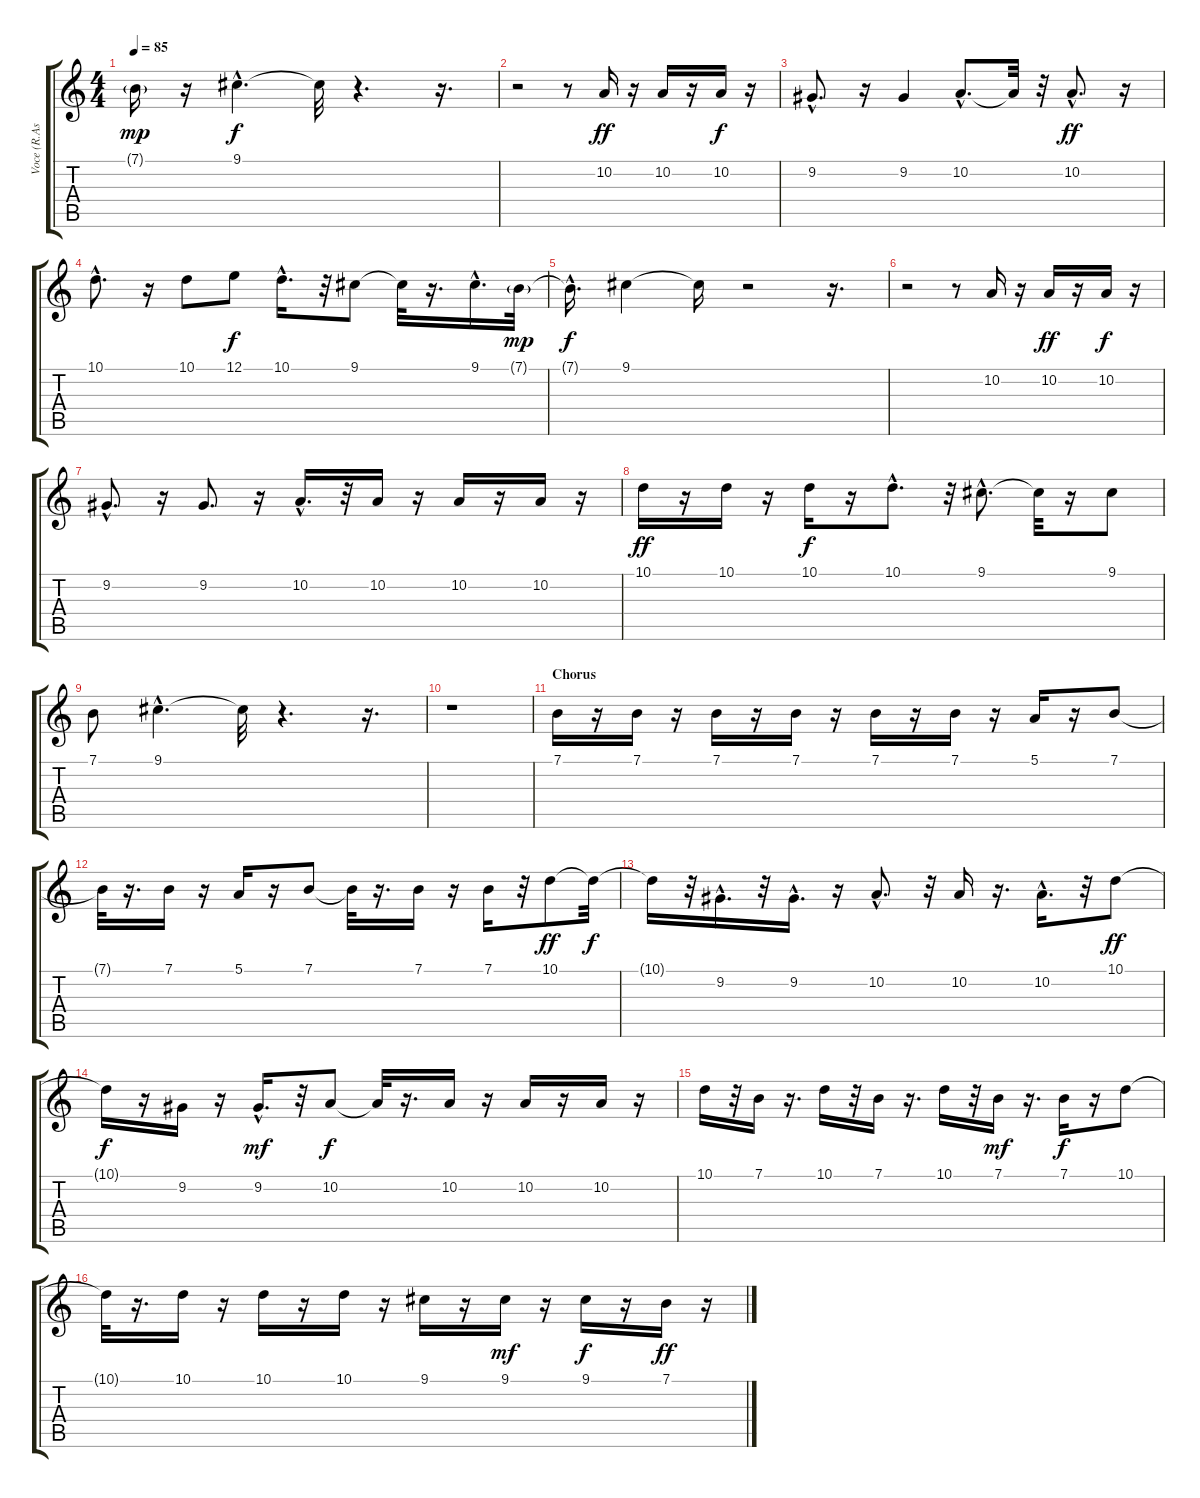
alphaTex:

\track ("Voce (R.Ashcroft)" "Voce (R.As") {instrument flute}
\staff {score tabs}
\tuning (E4 B3 G3 D3 A2 E2) {hide}
\ts (4 4)
\tempo 85
\clef g2
\ks c
7.1{g}.16{dy mp} r.16 9.1{hac}.4{d dy f} 9.1{t}.32 r.4{d} r.16{d} |
r.2 r.8 10.2.16{dy ff} r.16 10.2.16 r.16 10.2.16{dy f} r.16 |
9.2{hac}.8{d} r.16 9.2.4 10.2{hac}.8{d} 10.2{t}.32 r.32 10.2{hac}.8{d dy ff} r.16 |
10.1{hac}.8{d} r.16 10.1.8 12.1.8{dy f} 10.1{hac}.16{d} r.32 9.1.8 9.1{t}.32 r.16{d} 9.1{hac}.16{d} 7.1{g}.32{dy mp} |
7.1{hac t}.16{d dy f} 9.1.4 9.1{t}.16 r.2 r.16{d} |
r.2 r.8 10.2.16 r.16 10.2.16{dy ff} r.16 10.2.16{dy f} r.16 |
9.2{hac}.8{d} r.16 9.2.8{d} r.16 10.2{hac}.16{d} r.32 10.2.16 r.16 10.2.16 r.16 10.2.16 r.16 |
10.1.16{dy ff} r.16 10.1.16 r.16 10.1.16{dy f} r.16 10.1{hac}.8{d} r.32 9.1{hac}.8{d} 9.1{t}.32 r.16 9.1.8 |
7.1.8 9.1{hac}.4{d} 9.1{t}.32 r.4{d} r.16{d} |
r.1 |
\section ("" "Chorus")
7.1.16 r.16 7.1.16 r.16 7.1.16 r.16 7.1.16 r.16 7.1.16 r.16 7.1.16 r.16 5.1.16 r.16 7.1.8 |
7.1{t}.32 r.16{d} 7.1.16 r.16 5.1.16 r.16 7.1.8 7.1{t}.32 r.16{d} 7.1.16 r.16 7.1.16 r.32 10.1.8{dy ff} 10.1{t}.32{dy f} |
10.1{t}.16 r.32 9.2{hac}.16{d} r.32 9.2{hac}.16{d} r.16 10.2{hac}.8{d} r.32 10.2.16 r.16{d} 10.2{hac}.16{d} r.32 10.1.8{dy ff} |
10.1{t}.16{dy f} r.16 9.2.16 r.16 9.2{hac}.16{d dy mf} r.32 10.2.8{dy f} 10.2{t}.32 r.16{d} 10.2.16 r.16 10.2.16 r.16 10.2.16 r.16 |
10.1.16 r.32 7.1.16 r.16{d} 10.1.16 r.32 7.1.16 r.16{d} 10.1.16 r.32 7.1.16{dy mf} r.16{d} 7.1.16{dy f} r.16 10.1.8 |
10.1{t}.32 r.16{d} 10.1.16 r.16 10.1.16 r.16 10.1.16 r.16 9.1.16 r.16 9.1.16{dy mf} r.16 9.1.16{dy f} r.16 7.1.16{dy ff} r.16
